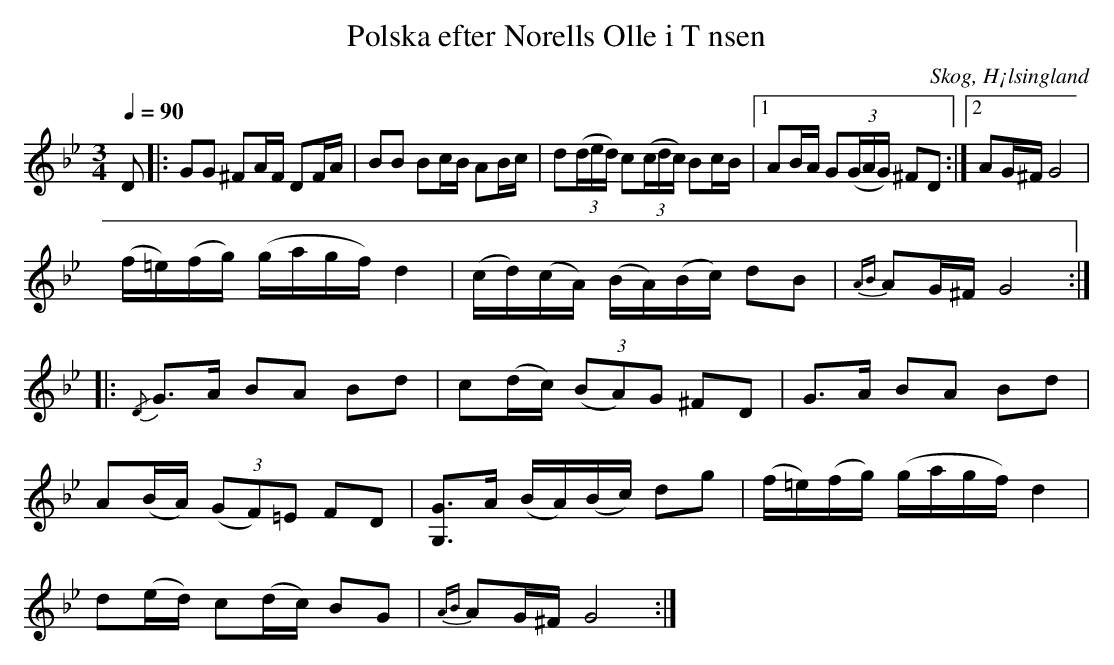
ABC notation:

X:1
T: Polska efter Norells Olle i T nsen
O: Skog, H¡lsingland
M: 3/4
L: 1/16
Q: 1/4=90
K: Gm
D2 |: G2G2 ^F2AF D2FA|B2B2 B2cB A2Bc|d2(3(ded) c2(3(cdc) B2cB|1 A2BA G2(3(GAG) ^F2D2:|2 A2G^F G8|
(f=e)(fg) (gagf) d4|(cd)(cA) (BA)(Bc) d2B2|{AB}A2G^F G8 :|
|: {/D}G2>A2 B2A2 B2d2|c2(dc) (3(B2A2)G2 ^F2D2 |G2>A2 B2A2 B2d2|
A2(BA) (3(G2F2)=E2 F2D2|[G, G]2>A2 (BA)(Bc) d2g2|(f=e)(fg) (gagf) d4|
d2(ed) c2(dc) B2G2|{AB}A2G^F G8 :|
